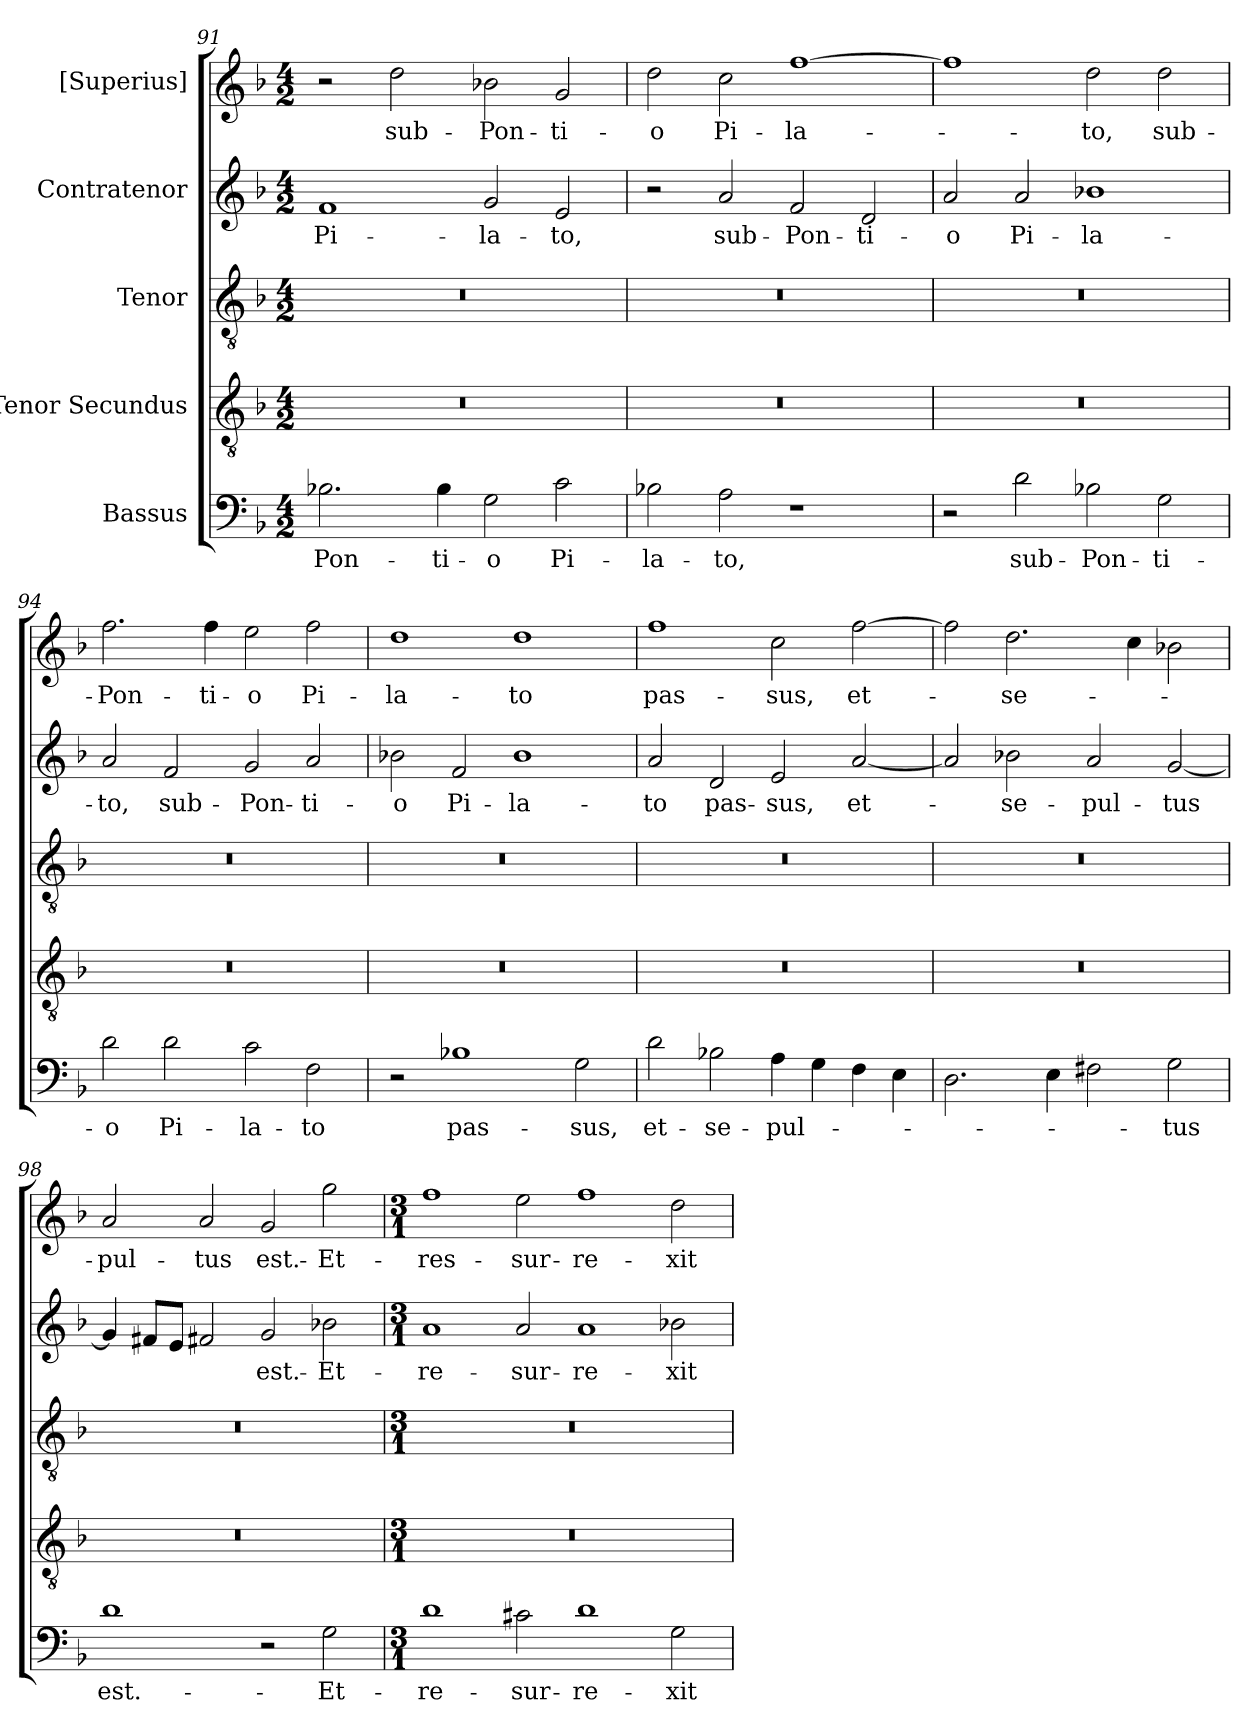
**kern	**text	**kern	**kern	**kern	**text	**kern	**text
*part5	*part5	*part4	*part3	*part2	*part2	*part1	*part1
*staff5	*staff5	*staff4	*staff3	*staff2	*staff2	*staff1	*staff1
*I"Bassus	*	*I"Tenor Secundus	*I"Tenor	*I"Contratenor	*	*I"[Superius]	*
*clefF4	*	*clefGv2	*clefGv2	*clefG2	*	*clefG2	*
*k[b-]	*	*k[b-]	*k[b-]	*k[b-]	*	*k[b-]	*
*M4/2	*	*M4/2	*M4/2	*M4/2	*	*M4/2	*
=91	=91	=91	=91	=91	=91	=91	=91
2.B-X\	Pon-	0r	0r	1f/	Pi-	2r	.
.	.	.	.	.	.	2dd\	sub-
4B-\	-ti-	.	.	.	.	.	.
2G\	-o	.	.	2g/	-la-	2b-X\	Pon-
2c\	Pi-	.	.	2e/	-to,	2g/	-ti-
=92	=92	=92	=92	=92	=92	=92	=92
2B-X\	-la-	0r	0r	2r	.	2dd\	-o
2A\	-to,	.	.	2a/	sub-	2cc\	Pi-
1r	.	.	.	2f/	Pon-	[1ff\	-la-
.	.	.	.	2d/	-ti-	.	.
=93	=93	=93	=93	=93	=93	=93	=93
2r	.	0r	0r	2a/	-o	1ff\]	.
2d\	sub-	.	.	2a/	Pi-	.	.
2B-X\	Pon-	.	.	1b-X\	-la-	2dd\	-to,
2G\	-ti-	.	.	.	.	2dd\	sub-
=94	=94	=94	=94	=94	=94	=94	=94
2d\	-o	0r	0r	2a/	-to,	2.ff\	Pon-
2d\	Pi-	.	.	2f/	sub-	.	.
.	.	.	.	.	.	4ff\	-ti-
2c\	-la-	.	.	2g/	Pon-	2ee\	-o
2F\	-to	.	.	2a/	-ti-	2ff\	Pi-
=95	=95	=95	=95	=95	=95	=95	=95
2r	.	0r	0r	2b-X\	-o	1dd\	-la-
1B-X\	pas-	.	.	2f/	Pi-	.	.
.	.	.	.	1b-\	-la-	1dd\	-to
2G\	-sus,	.	.	.	.	.	.
=96	=96	=96	=96	=96	=96	=96	=96
2d\	et-	0r	0r	2a/	-to	1ff\	pas-
2B-X\	se-	.	.	2d/	pas-	.	.
4A\	-pul-	.	.	2e/	-sus,	2cc\	-sus,
4G\	.	.	.	.	.	.	.
4F\	.	.	.	[2a/	et-	[2ff\	et-
4E\	.	.	.	.	.	.	.
=97	=97	=97	=97	=97	=97	=97	=97
2.D\	.	0r	0r	2a/]	.	2ff\]	.
.	.	.	.	2b-X\	se-	2.dd\	se-
4E\	.	.	.	.	.	.	.
2F#X\	.	.	.	2a/	-pul-	.	.
.	.	.	.	.	.	4cc\	.
2G\	-tus	.	.	[2g/	-tus	2b-X\	.
=98	=98	=98	=98	=98	=98	=98	=98
1d\	est.-	0r	0r	4g/]	.	2a/	-pul-
.	.	.	.	8f#X/L	.	.	.
.	.	.	.	8e/J	.	.	.
.	.	.	.	2f#X/	.	2a/	-tus
2r	.	.	.	2g/	est.-	2g/	est.-
2G\	Et-	.	.	2b-X\	Et-	2gg\	Et-
=99	=99	=99	=99	=99	=99	=99	=99
*M3/1	*	*M3/1	*M3/1	*M3/1	*	*M3/1	*
1d\	re-	0.r	0.r	1a/	re-	1ff\	res-
2c#X\	-sur-	.	.	2a/	-sur-	2ee\	-sur-
1d\	-re-	.	.	1a/	-re-	1ff\	-re-
2G\	-xit	.	.	2b-X\	-xit	2dd\	-xit
=	=	=	=	=	=	=	=
*-	*-	*-	*-	*-	*-	*-	*-
